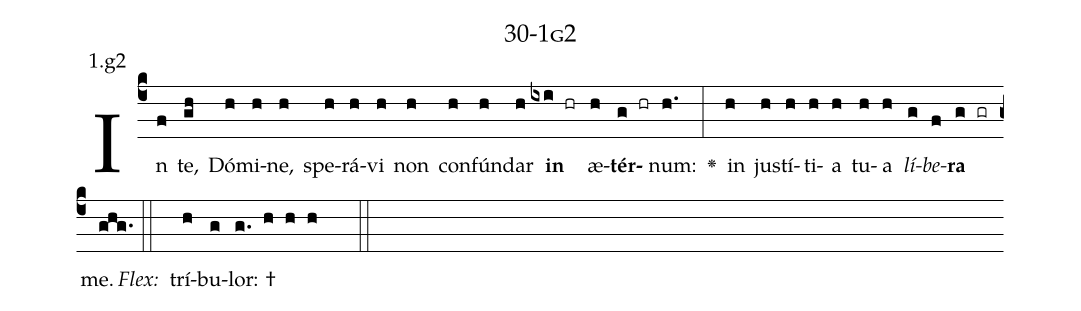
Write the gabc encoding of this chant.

name: 30-1g2;
annotation: 1.g2;
%%
(c4)In(f) te,(gh) Dó(h)mi(h)ne,(h) spe(h)rá(h)vi(h) non(h) con(h)fún(h)dar(h) <b>in</b>(ixi hr) æ(h)<b>tér</b>(g hr)num:(h.) <v>\greheightstar</v>(:) in(h) jus(h)tí(h)ti(h)a(h) tu(h)a(h) <i>lí</i>(g)<i>be</i>(f)<b>ra</b>(g gr) me.(ghg.) (::)
<i>Flex:</i>()  trí(h)bu(g)lor: †(g. h h h  ::)

%E(h) u(h) o(g) u(f) a(g) e.(ghg.) (::)
